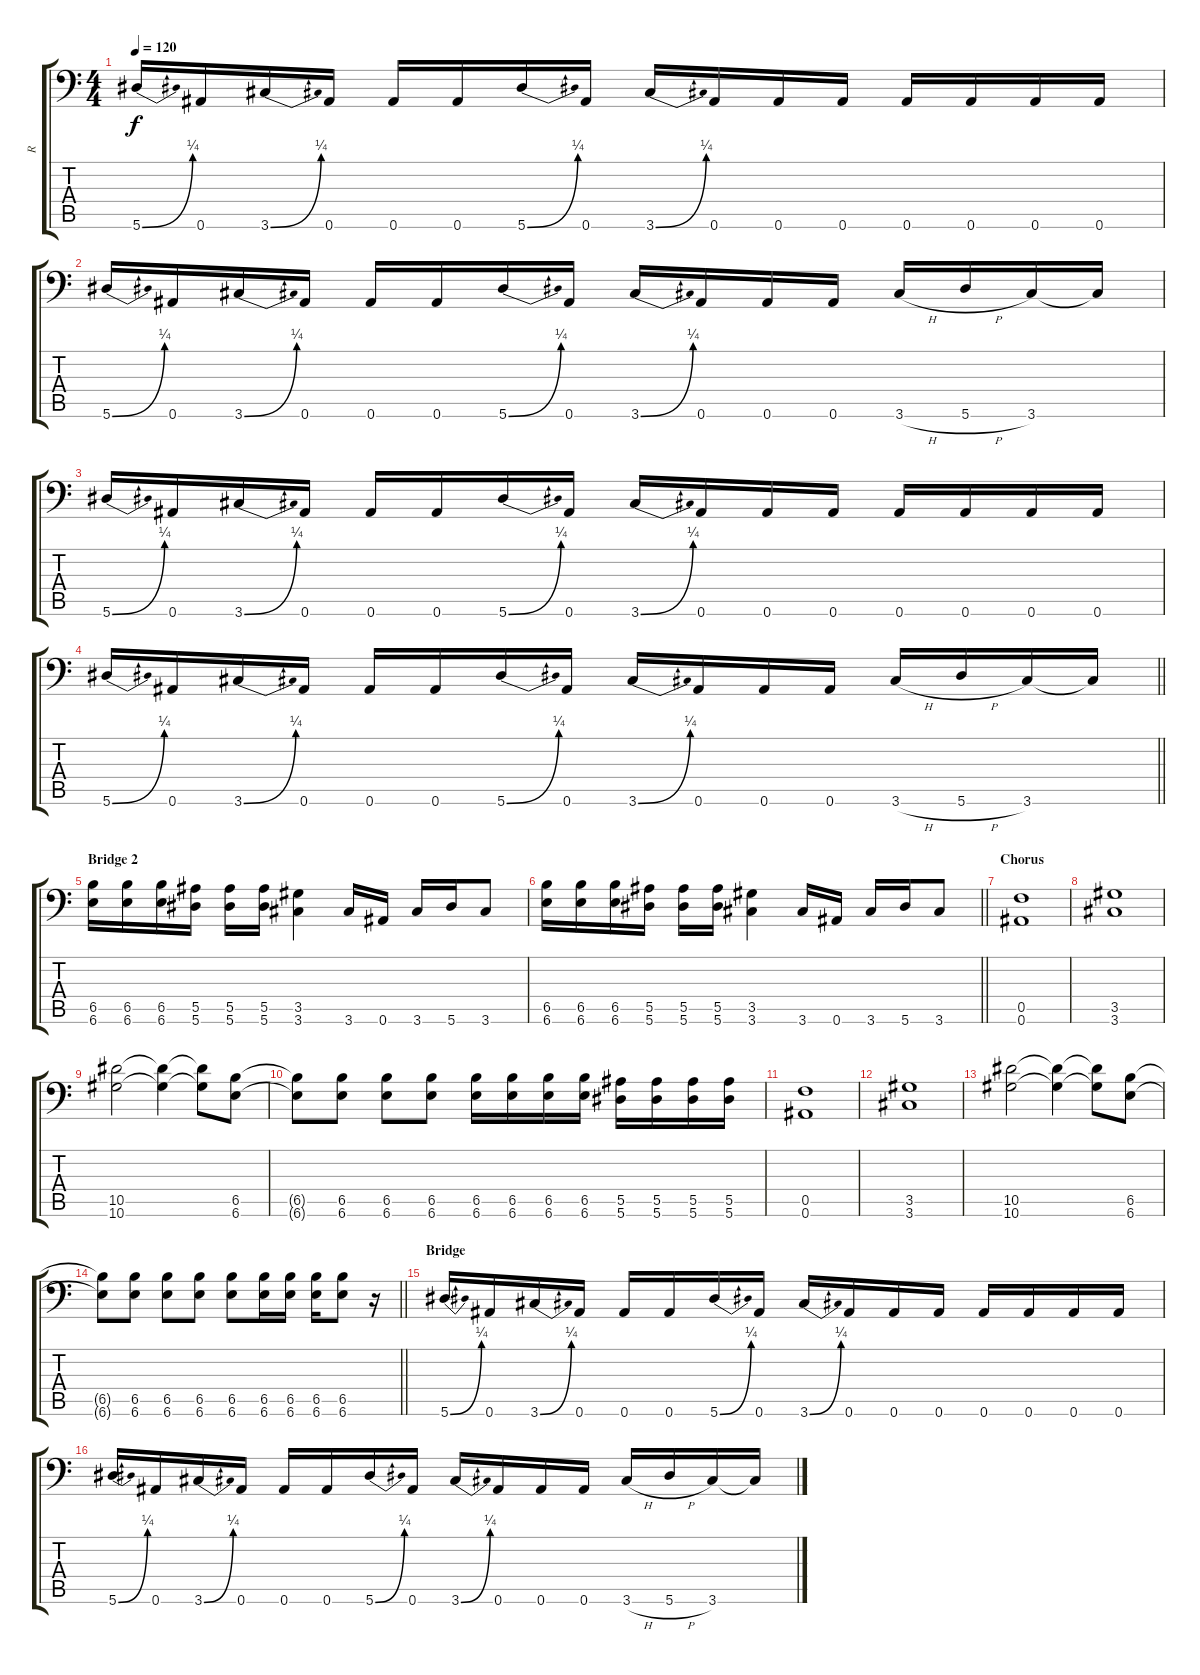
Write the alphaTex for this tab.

\track ("R" "R") {instrument distortionguitar}
\staff {score tabs}
\tuning (C4 G3 Eb3 Bb2 F2 Bb1) {hide}
\ts (4 4)
\tempo 120
\clef f4
\ks c
5.6{be (bend 0 0 60 1)}.16{dy f} 0.6.16 3.6{be (bend 0 0 60 1)}.16 0.6.16 0.6.16 0.6.16 5.6{be (bend 0 0 60 1)}.16 0.6.16 3.6{be (bend 0 0 60 1)}.16 0.6.16 0.6.16 0.6.16 0.6.16 0.6.16 0.6.16 0.6.16 |
5.6{be (bend 0 0 60 1)}.16 0.6.16 3.6{be (bend 0 0 60 1)}.16 0.6.16 0.6.16 0.6.16 5.6{be (bend 0 0 60 1)}.16 0.6.16 3.6{be (bend 0 0 60 1)}.16 0.6.16 0.6.16 0.6.16 3.6{h}.16 5.6{h}.16 3.6.16 3.6{t}.16 |
5.6{be (bend 0 0 60 1)}.16 0.6.16 3.6{be (bend 0 0 60 1)}.16 0.6.16 0.6.16 0.6.16 5.6{be (bend 0 0 60 1)}.16 0.6.16 3.6{be (bend 0 0 60 1)}.16 0.6.16 0.6.16 0.6.16 0.6.16 0.6.16 0.6.16 0.6.16 |
\barLineRight lightlight
5.6{be (bend 0 0 60 1)}.16 0.6.16 3.6{be (bend 0 0 60 1)}.16 0.6.16 0.6.16 0.6.16 5.6{be (bend 0 0 60 1)}.16 0.6.16 3.6{be (bend 0 0 60 1)}.16 0.6.16 0.6.16 0.6.16 3.6{h}.16 5.6{h}.16 3.6.16 3.6{t}.16 |
\section ("" "Bridge 2")
(6.5 6.6).16 (6.5 6.6).16 (6.5 6.6).16 (5.5 5.6).16 (5.5 5.6).16 (5.5 5.6).16 (3.5 3.6).4 3.6.16 0.6.16 3.6.16 5.6.16 3.6.8 |
\barLineRight lightlight
(6.5 6.6).16 (6.5 6.6).16 (6.5 6.6).16 (5.5 5.6).16 (5.5 5.6).16 (5.5 5.6).16 (3.5 3.6).4 3.6.16 0.6.16 3.6.16 5.6.16 3.6.8 |
\section ("" "Chorus")
(0.5 0.6).1 |
(3.5 3.6).1 |
(10.5 10.6).2 (10.5{t} 10.6{t}).4 (10.5{t} 10.6{t}).8 (6.5 6.6).8 |
(6.5{t} 6.6{t}).8 (6.5 6.6).8 (6.5 6.6).8 (6.5 6.6).8 (6.5 6.6).16 (6.5 6.6).16 (6.5 6.6).16 (6.5 6.6).16 (5.5 5.6).16 (5.5 5.6).16 (5.5 5.6).16 (5.5 5.6).16 |
(0.5 0.6).1 |
(3.5 3.6).1 |
(10.5 10.6).2 (10.5{t} 10.6{t}).4 (10.5{t} 10.6{t}).8 (6.5 6.6).8 |
\barLineRight lightlight
(6.5{t} 6.6{t}).8 (6.5 6.6).8 (6.5 6.6).8 (6.5 6.6).8 (6.5 6.6).8 (6.5 6.6).16 (6.5 6.6).16 (6.5 6.6).16 (6.5 6.6).8 r.16 |
\section ("" "Bridge")
5.6{be (bend 0 0 60 1)}.16 0.6.16 3.6{be (bend 0 0 60 1)}.16 0.6.16 0.6.16 0.6.16 5.6{be (bend 0 0 60 1)}.16 0.6.16 3.6{be (bend 0 0 60 1)}.16 0.6.16 0.6.16 0.6.16 0.6.16 0.6.16 0.6.16 0.6.16 |
5.6{be (bend 0 0 60 1)}.16 0.6.16 3.6{be (bend 0 0 60 1)}.16 0.6.16 0.6.16 0.6.16 5.6{be (bend 0 0 60 1)}.16 0.6.16 3.6{be (bend 0 0 60 1)}.16 0.6.16 0.6.16 0.6.16 3.6{h}.16 5.6{h}.16 3.6.16 3.6{t}.16
